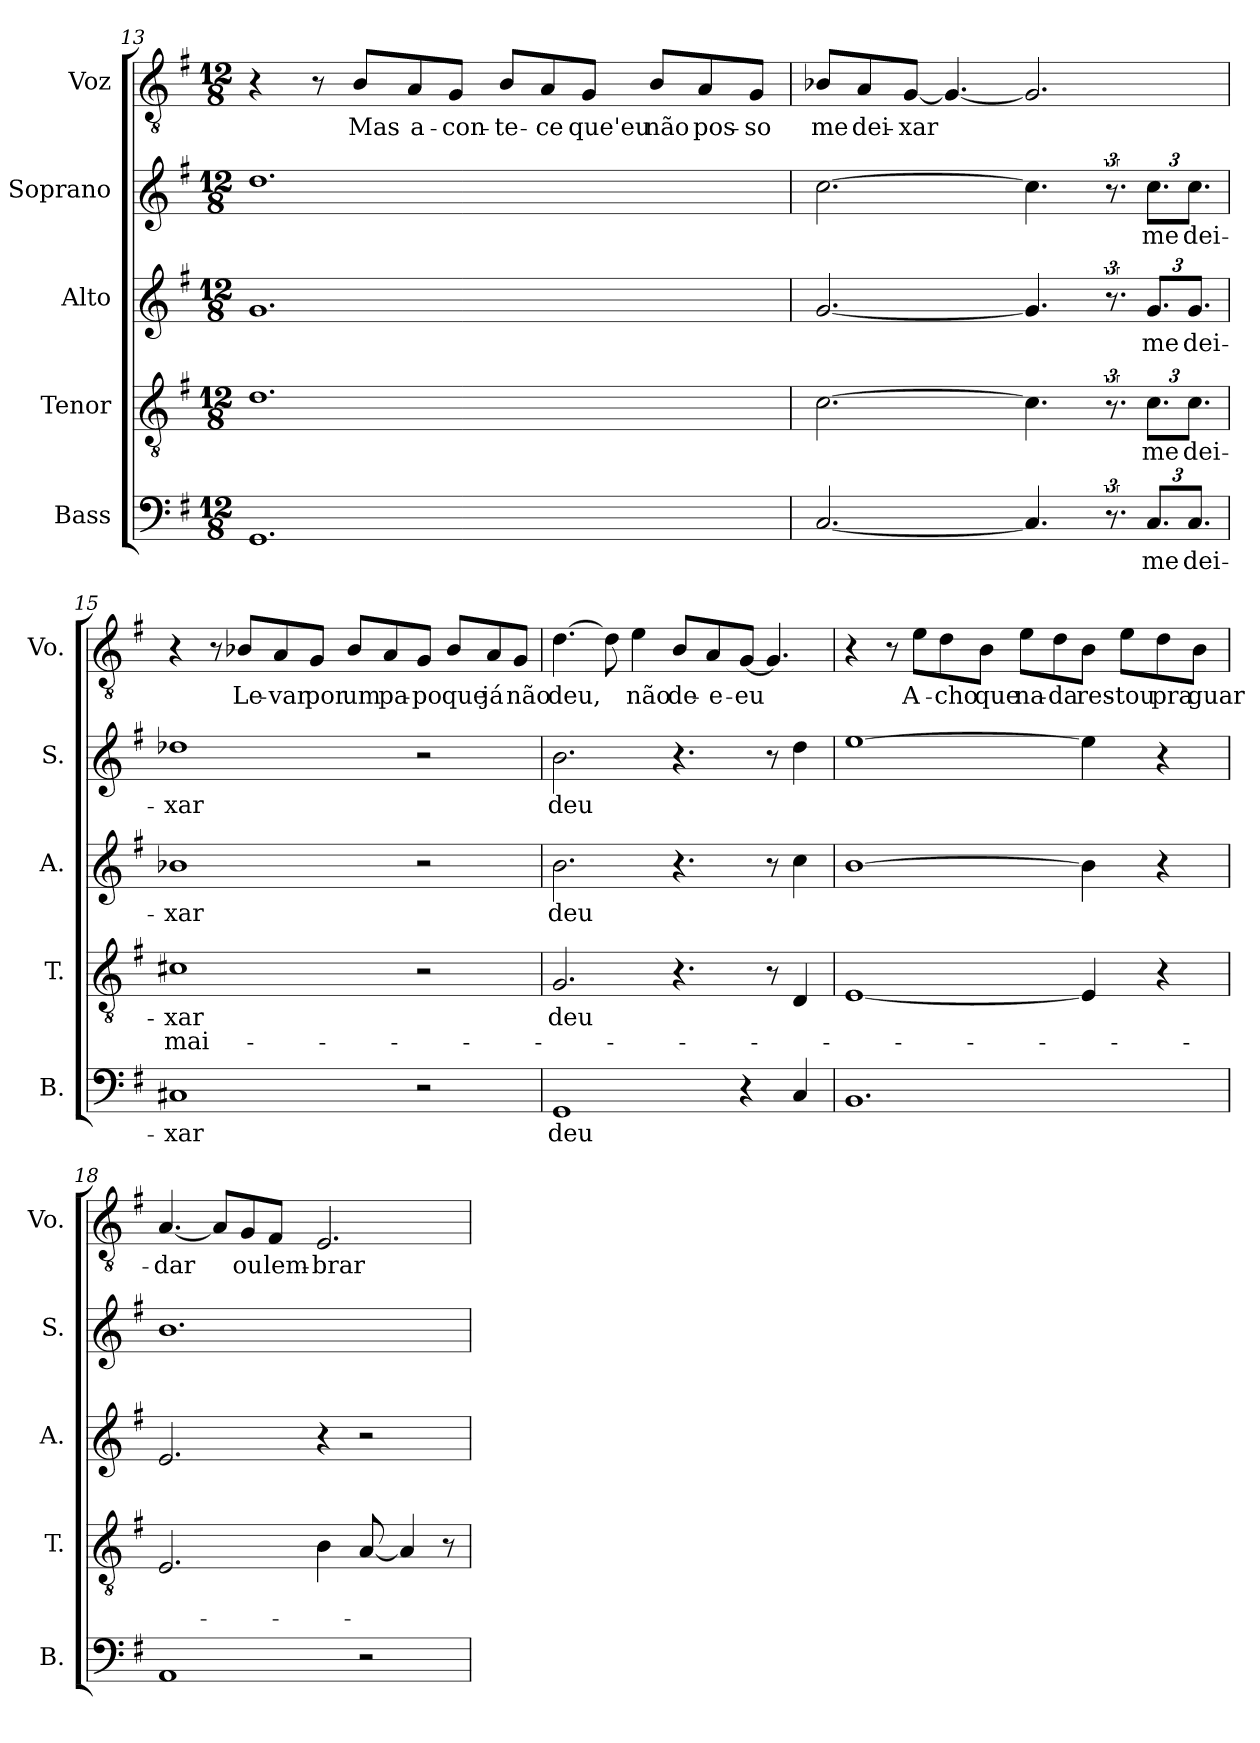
**kern	**text	**kern	**text	**text	**kern	**text	**kern	**text	**kern	**text
*part5	*part5	*part4	*part4	*part4	*part3	*part3	*part2	*part2	*part1	*part1
*staff5	*staff5	*staff4	*staff4	*staff4	*staff3	*staff3	*staff2	*staff2	*staff1	*staff1
*I"Bass	*	*I"Tenor	*	*	*I"Alto	*	*I"Soprano	*	*I"Voz	*
*I'B.	*	*I'T.	*	*	*I'A.	*	*I'S.	*	*I'Vo.	*
!!LO:PB:g=z
*clefF4	*	*clefGv2	*	*	*clefG2	*	*clefG2	*	*clefGv2	*
*k[f#]	*	*k[f#]	*	*	*k[f#]	*	*k[f#]	*	*k[f#]	*
*M12/8	*	*M12/8	*	*	*M12/8	*	*M12/8	*	*M12/8	*
=13	=13	=13	=13	=13	=13	=13	=13	=13	=13	=13
1.GG	.	1.d	.	.	1.g	.	1.dd	.	4r	.
.	.	.	.	.	.	.	.	.	8r	.
!	!	!	!	!	!	!	!	!	!	!LO:LY:b
.	.	.	.	.	.	.	.	.	8B/L	Mas
!	!	!	!	!	!	!	!	!	!	!LO:LY:b
.	.	.	.	.	.	.	.	.	8A/	a-
!	!	!	!	!	!	!	!	!	!	!LO:LY:b
.	.	.	.	.	.	.	.	.	8G/J	-con-
!	!	!	!	!	!	!	!	!	!	!LO:LY:b
.	.	.	.	.	.	.	.	.	8B/L	-te-
!	!	!	!	!	!	!	!	!	!	!LO:LY:b
.	.	.	.	.	.	.	.	.	8A/	-ce
!	!	!	!	!	!	!	!	!	!	!LO:LY:b
.	.	.	.	.	.	.	.	.	8G/J	que'eu
!	!	!	!	!	!	!	!	!	!	!LO:LY:b
.	.	.	.	.	.	.	.	.	8B/L	não
!	!	!	!	!	!	!	!	!	!	!LO:LY:b
.	.	.	.	.	.	.	.	.	8A/	pos-
!	!	!	!	!	!	!	!	!	!	!LO:LY:b
.	.	.	.	.	.	.	.	.	8G/J	so
=14	=14	=14	=14	=14	=14	=14	=14	=14	=14	=14
!	!	!	!	!	!	!	!	!	!	!LO:LY:b
[2.C/	.	[2.c\	.	.	[2.g/	.	[2.cc\	.	8B-X/L	-me
!	!	!	!	!	!	!	!	!	!	!LO:LY:b
.	.	.	.	.	.	.	.	.	8A/	dei-
!	!	!	!	!	!	!	!	!	!	!LO:LY:b
.	.	.	.	.	.	.	.	.	[8G/J	xar
.	.	.	.	.	.	.	.	.	4.G/_	.
4.C/]	.	4.c\]	.	.	4.g/]	.	4.cc\]	.	2.G/]	.
12.r	.	12.r	.	.	12.r	.	12.r	.	.	.
!	!LO:LY:b	!	!LO:LY:b	!	!	!LO:LY:b	!	!LO:LY:b	!	!
12.C/L	me	12.c\L	me	.	12.g/L	me	12.cc\L	me	.	.
!	!LO:LY:b	!	!LO:LY:b	!	!	!LO:LY:b	!	!LO:LY:b	!	!
12.C/J	dei-	12.c\J	dei-	.	12.g/J	dei-	12.cc\J	dei-	.	.
=15	=15	=15	=15	=15	=15	=15	=15	=15	=15	=15
!	!LO:LY:b	!	!LO:LY:b	!LO:LY:b	!	!LO:LY:b	!	!LO:LY:b	!	!
1C#X	-xar	1c#X	-xar	mai-	1b-X	xar	1dd-X	xar	4r	.
.	.	.	.	.	.	.	.	.	8r	.
!	!	!	!	!	!	!	!	!	!	!LO:LY:b
.	.	.	.	.	.	.	.	.	8B-X/L	Le-
!	!	!	!	!	!	!	!	!	!	!LO:LY:b
.	.	.	.	.	.	.	.	.	8A/	-var
!	!	!	!	!	!	!	!	!	!	!LO:LY:b
.	.	.	.	.	.	.	.	.	8G/J	por
!	!	!	!	!	!	!	!	!	!	!LO:LY:b
.	.	.	.	.	.	.	.	.	8B-/L	um
!	!	!	!	!	!	!	!	!	!	!LO:LY:b
.	.	.	.	.	.	.	.	.	8A/	pa-
!	!	!	!	!	!	!	!	!	!	!LO:LY:b
2r	.	2r	.	.	2r	.	2r	.	8G/J	-po
!	!	!	!	!	!	!	!	!	!	!LO:LY:b
.	.	.	.	.	.	.	.	.	8B-/L	que
!	!	!	!	!	!	!	!	!	!	!LO:LY:b
.	.	.	.	.	.	.	.	.	8A/	já
!	!	!	!	!	!	!	!	!	!	!LO:LY:b
.	.	.	.	.	.	.	.	.	8G/J	não
!!LO:LB:g=z
=16	=16	=16	=16	=16	=16	=16	=16	=16	=16	=16
!	!LO:LY:b	!	!LO:LY:b	!	!	!LO:LY:b	!	!LO:LY:b	!	!LO:LY:b
1GG	deu	2.G/	deu	.	2.b\	deu	2.b\	deu	[4.d\	deu,
.	.	.	.	.	.	.	.	.	8d\]	.
!	!	!	!	!	!	!	!	!	!	!LO:LY:b
.	.	.	.	.	.	.	.	.	4e\	não
!	!	!	!	!	!	!	!	!	!	!LO:LY:b
.	.	4.r	.	.	4.r	.	4.r	.	8B/L	de-
!	!	!	!	!	!	!	!	!	!	!LO:LY:b
.	.	.	.	.	.	.	.	.	8A/	-e-
!	!	!	!	!	!	!	!	!	!	!LO:LY:b
4r	.	.	.	.	.	.	.	.	[8G/J	-eu
.	.	8r	.	.	8r	.	8r	.	4.G/]	.
4C/	.	4D/	.	.	4cc\	.	4dd\	.	.	.
=17	=17	=17	=17	=17	=17	=17	=17	=17	=17	=17
1.BB	.	[1E	.	.	[1b	.	[1ee	.	4r	.
.	.	.	.	.	.	.	.	.	8r	.
!	!	!	!	!	!	!	!	!	!	!LO:LY:b
.	.	.	.	.	.	.	.	.	8e\L	A-
!	!	!	!	!	!	!	!	!	!	!LO:LY:b
.	.	.	.	.	.	.	.	.	8d\	-cho
!	!	!	!	!	!	!	!	!	!	!LO:LY:b
.	.	.	.	.	.	.	.	.	8B\J	que
!	!	!	!	!	!	!	!	!	!	!LO:LY:b
.	.	.	.	.	.	.	.	.	8e\L	na-
!	!	!	!	!	!	!	!	!	!	!LO:LY:b
.	.	.	.	.	.	.	.	.	8d\	-da
!	!	!	!	!	!	!	!	!	!	!LO:LY:b
.	.	4E/]	.	.	4b\]	.	4ee\]	.	8B\J	res-
!	!	!	!	!	!	!	!	!	!	!LO:LY:b
.	.	.	.	.	.	.	.	.	8e\L	-tou
!	!	!	!	!	!	!	!	!	!	!LO:LY:b
.	.	4r	.	.	4r	.	4r	.	8d\	pra
!	!	!	!	!	!	!	!	!	!	!LO:LY:b
.	.	.	.	.	.	.	.	.	8B\J	guar-
=18	=18	=18	=18	=18	=18	=18	=18	=18	=18	=18
!	!	!	!	!	!	!	!	!	!	!LO:LY:b
1AA	.	2.E/	.	.	2.e/	.	1.b	.	[4.A/	-dar
.	.	.	.	.	.	.	.	.	8A/L]	.
!	!	!	!	!	!	!	!	!	!	!LO:LY:b
.	.	.	.	.	.	.	.	.	8G/	ou
!	!	!	!	!	!	!	!	!	!	!LO:LY:b
.	.	.	.	.	.	.	.	.	8F#/J	lem-
!	!	!	!	!	!	!	!	!	!	!LO:LY:b
.	.	4B\	.	.	4r	.	.	.	2.E/	-brar
2r	.	[8A/	.	.	2r	.	.	.	.	.
.	.	4A/]	.	.	.	.	.	.	.	.
.	.	8r	.	.	.	.	.	.	.	.
=	=	=	=	=	=	=	=	=	=	=
*-	*-	*-	*-	*-	*-	*-	*-	*-	*-	*-
